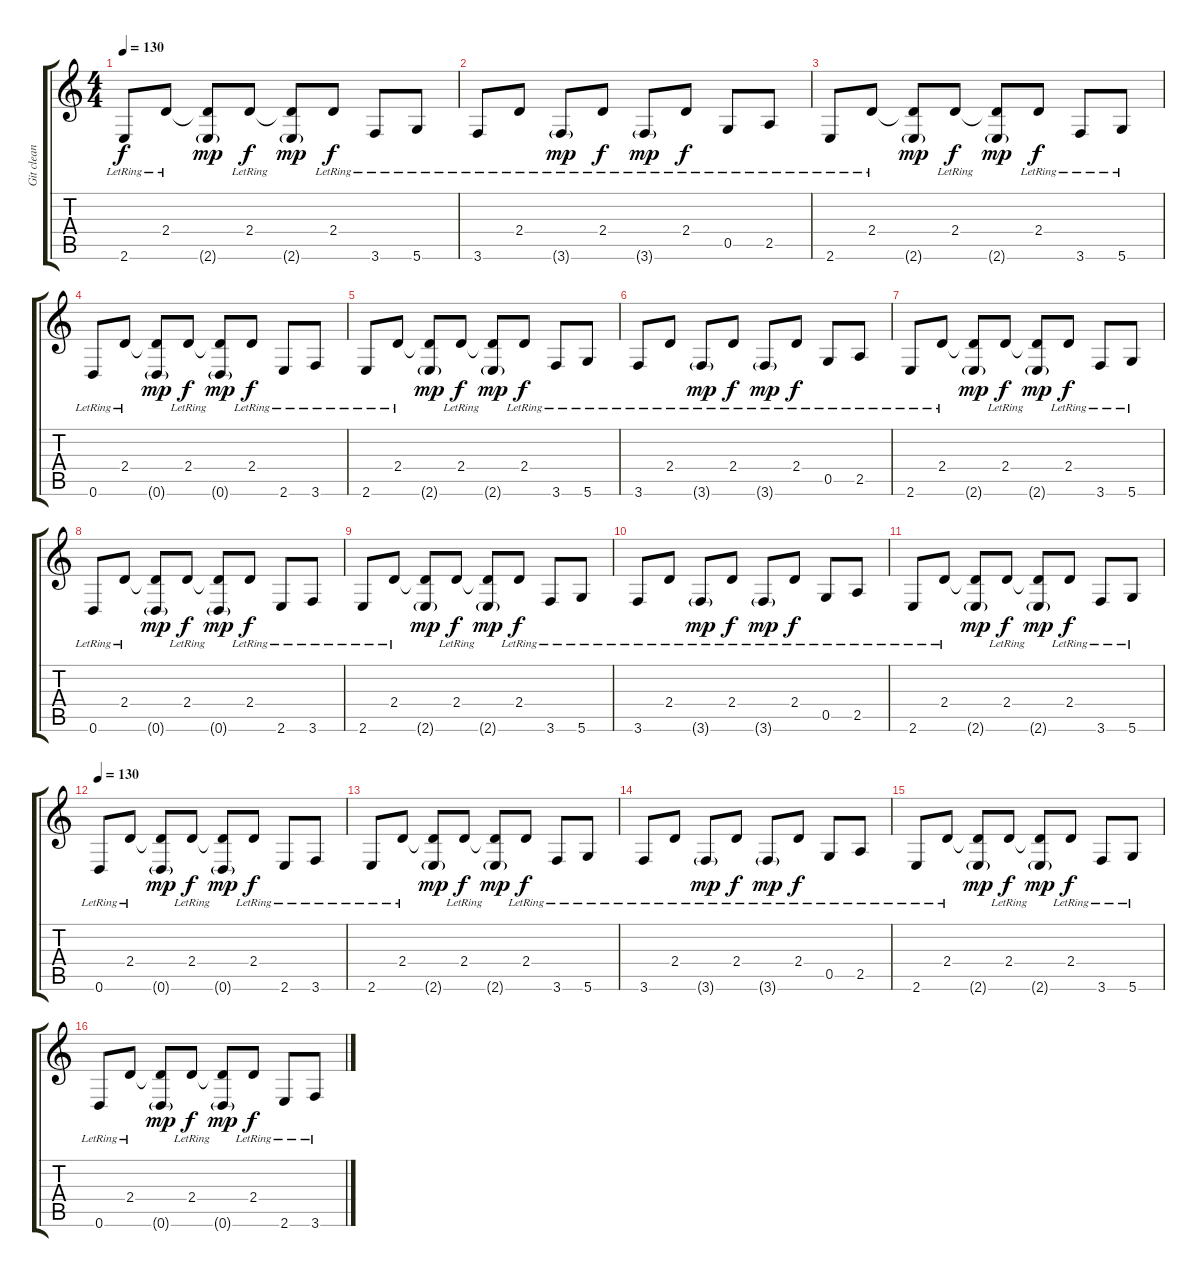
\track ("Git clean" "Git clean") {instrument acousticguitarsteel}
\staff {score tabs}
\tuning (D4 A3 F3 C3 G2 D2) {hide}
\ts (4 4)
\tempo 130
\clef g2
\ks c
2.6{lr}.8{dy f} 2.4{lr}.8 (2.4{t} 2.6{g}).8{dy mp} 2.4{lr}.8{dy f} (2.4{t} 2.6{g}).8{dy mp} 2.4{lr}.8{dy f} 3.6{lr}.8 5.6{lr}.8 |
3.6{lr}.8 2.4{lr}.8 3.6{g lr}.8{dy mp} 2.4{lr}.8{dy f} 3.6{g lr}.8{dy mp} 2.4{lr}.8{dy f} 0.5{lr}.8 2.5{lr}.8 |
2.6{lr}.8 2.4{lr}.8 (2.4{t} 2.6{g}).8{dy mp} 2.4{lr}.8{dy f} (2.4{t} 2.6{g}).8{dy mp} 2.4{lr}.8{dy f} 3.6{lr}.8 5.6{lr}.8 |
0.6{lr}.8 2.4{lr}.8 (2.4{t} 0.6{g}).8{dy mp} 2.4{lr}.8{dy f} (2.4{t} 0.6{g}).8{dy mp} 2.4{lr}.8{dy f} 2.6{lr}.8 3.6{lr}.8 |
2.6{lr}.8 2.4{lr}.8 (2.4{t} 2.6{g}).8{dy mp} 2.4{lr}.8{dy f} (2.4{t} 2.6{g}).8{dy mp} 2.4{lr}.8{dy f} 3.6{lr}.8 5.6{lr}.8 |
3.6{lr}.8 2.4{lr}.8 3.6{g lr}.8{dy mp} 2.4{lr}.8{dy f} 3.6{g lr}.8{dy mp} 2.4{lr}.8{dy f} 0.5{lr}.8 2.5{lr}.8 |
2.6{lr}.8 2.4{lr}.8 (2.4{t} 2.6{g}).8{dy mp} 2.4{lr}.8{dy f} (2.4{t} 2.6{g}).8{dy mp} 2.4{lr}.8{dy f} 3.6{lr}.8 5.6{lr}.8 |
0.6{lr}.8 2.4{lr}.8 (2.4{t} 0.6{g}).8{dy mp} 2.4{lr}.8{dy f} (2.4{t} 0.6{g}).8{dy mp} 2.4{lr}.8{dy f} 2.6{lr}.8 3.6{lr}.8 |
2.6{lr}.8 2.4{lr}.8 (2.4{t} 2.6{g}).8{dy mp} 2.4{lr}.8{dy f} (2.4{t} 2.6{g}).8{dy mp} 2.4{lr}.8{dy f} 3.6{lr}.8 5.6{lr}.8 |
3.6{lr}.8 2.4{lr}.8 3.6{g lr}.8{dy mp} 2.4{lr}.8{dy f} 3.6{g lr}.8{dy mp} 2.4{lr}.8{dy f} 0.5{lr}.8 2.5{lr}.8 |
2.6{lr}.8 2.4{lr}.8 (2.4{t} 2.6{g}).8{dy mp} 2.4{lr}.8{dy f} (2.4{t} 2.6{g}).8{dy mp} 2.4{lr}.8{dy f} 3.6{lr}.8 5.6{lr}.8 |
\tempo 130
0.6{lr}.8 2.4{lr}.8 (2.4{t} 0.6{g}).8{dy mp} 2.4{lr}.8{dy f} (2.4{t} 0.6{g}).8{dy mp} 2.4{lr}.8{dy f} 2.6{lr}.8 3.6{lr}.8 |
2.6{lr}.8 2.4{lr}.8 (2.4{t} 2.6{g}).8{dy mp} 2.4{lr}.8{dy f} (2.4{t} 2.6{g}).8{dy mp} 2.4{lr}.8{dy f} 3.6{lr}.8 5.6{lr}.8 |
3.6{lr}.8 2.4{lr}.8 3.6{g lr}.8{dy mp} 2.4{lr}.8{dy f} 3.6{g lr}.8{dy mp} 2.4{lr}.8{dy f} 0.5{lr}.8 2.5{lr}.8 |
2.6{lr}.8 2.4{lr}.8 (2.4{t} 2.6{g}).8{dy mp} 2.4{lr}.8{dy f} (2.4{t} 2.6{g}).8{dy mp} 2.4{lr}.8{dy f} 3.6{lr}.8 5.6{lr}.8 |
0.6{lr}.8 2.4{lr}.8 (2.4{t} 0.6{g}).8{dy mp} 2.4{lr}.8{dy f} (2.4{t} 0.6{g}).8{dy mp} 2.4{lr}.8{dy f} 2.6{lr}.8 3.6{lr}.8
